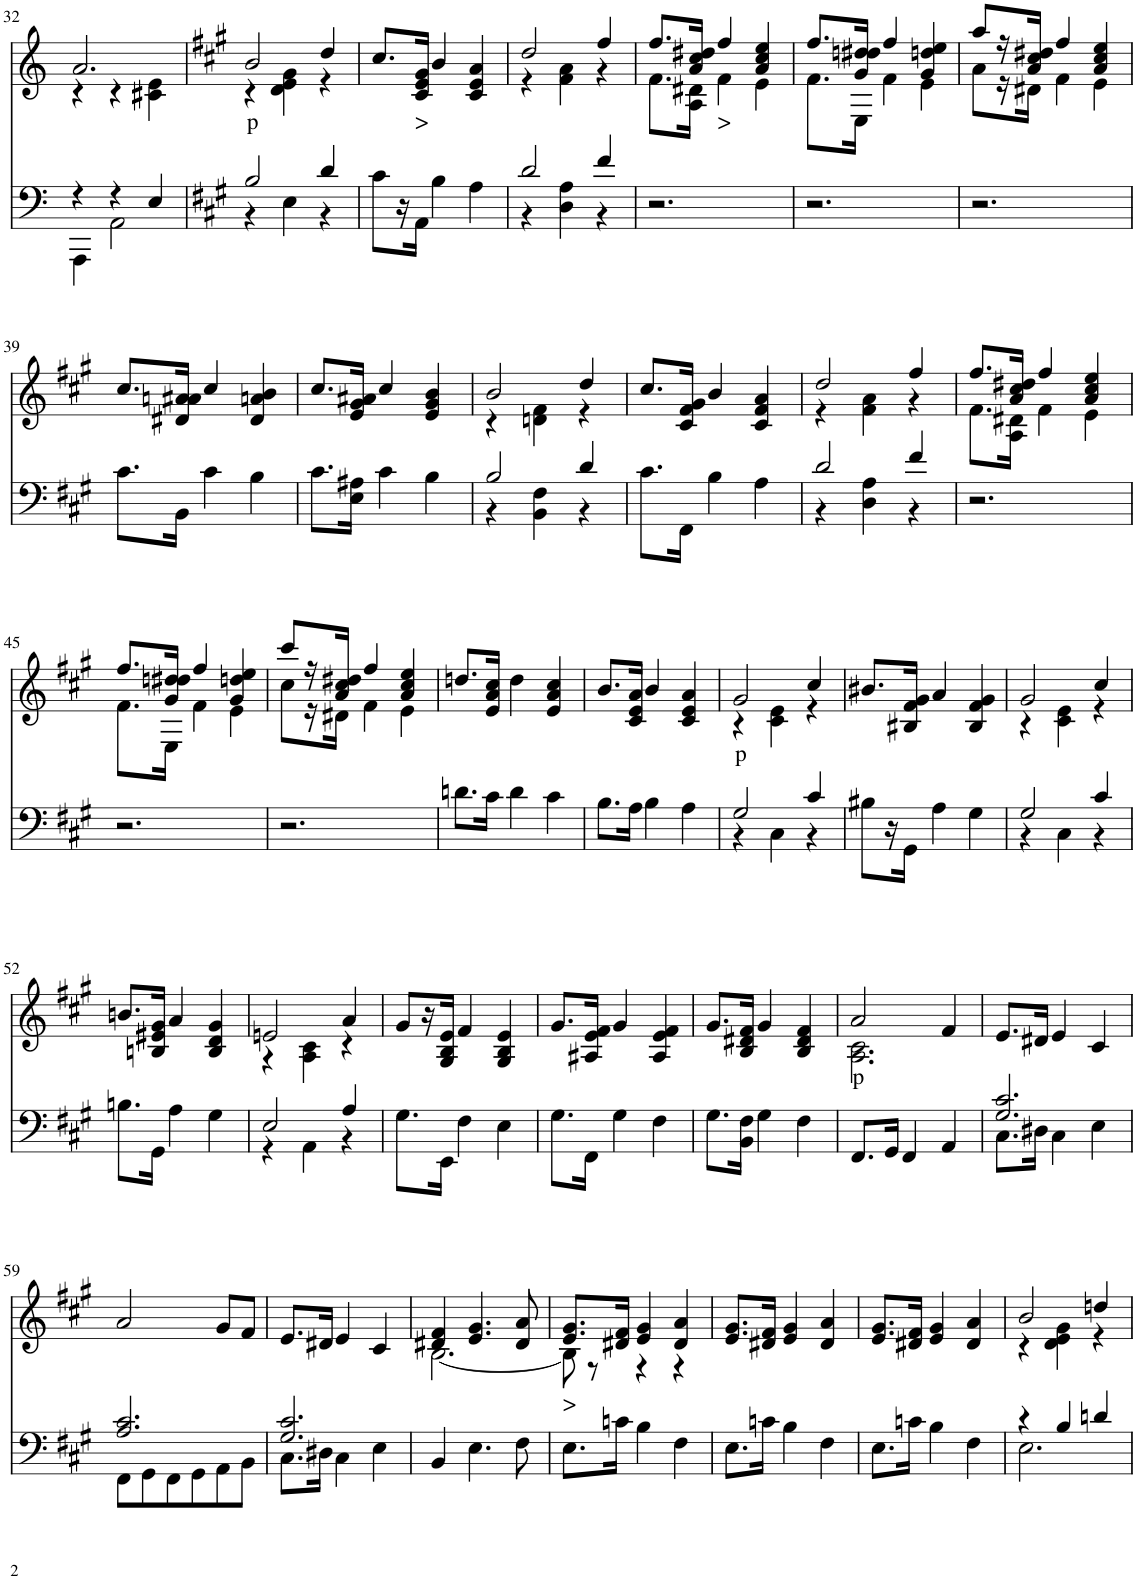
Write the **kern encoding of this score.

**kern	**kern	**text
*part2	*part1	*part1
*staff2	*staff1	*staff1
*I"Piano	*I"Piano	*
*I'Pno	*I'Pno	*
!!LO:PB:g=z
*clefF4	*clefG2	*
*k[]	*k[]	*
*M3/4	*M3/4	*
=32	=32	=32
*^	*^	*
4r	4AAA\	2.a/	4r	.
4r	2AA\	.	4r	.
4E/	.	.	4c#X\ 4e\	.
=33	=33	=33	=33	=33
*k[f#c#g#]	*	*k[f#c#g#]	*	*
!	!	!	!	!LO:LY:b
2B/	4r	2b/	4r	p
.	4E\	.	4d\ 4e\ 4g#\	.
4d/	4r	4dd/	4r	.
*v	*v	*	*	*
*	*v	*v	*
=34	=34	=34
8c#\L	8.cc#/L	.
16r	.	.
!	!	!LO:LY:b
16AA\JJ	16c#/ 16e/ 16g#/Jk	>
4B\	4b/	.
4A\	4c#/ 4e/ 4a/	.
=35	=35	=35
*^	*^	*
2d/	4r	2dd/	4r	.
.	4D\ 4A\	.	4f#\ 4a\	.
4f#/	4r	4ff#/	4r	.
*v	*v	*	*	*
=36	=36	=36	=36
2.r	8.ff#/L	8.f#\L	.
.	16a/ 16cc#/ 16dd#X/Jk	16A\ 16d#X\Jk	.
!	!	!	!LO:LY:b
.	4ff#/	4f#\	>
.	4a/ 4cc#/ 4ee/	4e\	.
=37	=37	=37	=37
2.r	8.ff#/L	8.f#\L	.
.	16g#/ 16ddn/ 16dd#X/Jk	16E\Jk	.
.	4ff#/	4f#\	.
.	4g#/ 4ddn/ 4ee/	4e\	.
=38	=38	=38	=38
2.r	8aa/L	8a\L	.
.	16r	16r	.
.	16a/ 16cc#/ 16dd#X/JJ	16d#X\JJ	.
.	4ff#/	4f#\	.
.	4a/ 4cc#/ 4ee/	4e\	.
*	*v	*v	*
!!LO:LB:g=z
=39	=39	=39
8.c#\L	8.cc#/L	.
16BB\Jk	16d#X/ 16an/ 16a#X/Jk	.
4c#\	4cc#/	.
4B\	4d#/ 4an/ 4b/	.
=40	=40	=40
8.c#\L	8.cc#/L	.
16E\ 16A#X\Jk	16e/ 16g#/ 16a#X/Jk	.
4c#\	4cc#/	.
4B\	4e/ 4g#/ 4b/	.
=41	=41	=41
*^	*^	*
2B/	4r	2b/	4r	.
.	4BB\ 4F#\	.	4dn\ 4f#\	.
4d/	4r	4dd/	4r	.
*v	*v	*	*	*
*	*v	*v	*
=42	=42	=42
8.c#\L	8.cc#/L	.
16FF#\Jk	16c#/ 16f#/ 16g#/Jk	.
4B\	4b/	.
4A\	4c#/ 4f#/ 4a/	.
=43	=43	=43
*^	*^	*
2d/	4r	2dd/	4r	.
.	4D\ 4A\	.	4f#\ 4a\	.
4f#/	4r	4ff#/	4r	.
*v	*v	*	*	*
=44	=44	=44	=44
2.r	8.ff#/L	8.f#\L	.
.	16a/ 16cc#/ 16dd#X/Jk	16A\ 16d#X\Jk	.
.	4ff#/	4f#\	.
.	4a/ 4cc#/ 4ee/	4e\	.
!!LO:LB:g=z	!!
=45	=45	=45	=45
2.r	8.ff#/L	8.f#\L	.
.	16g#/ 16ddn/ 16dd#X/Jk	16E\Jk	.
.	4ff#/	4f#\	.
.	4g#/ 4ddn/ 4ee/	4e\	.
=46	=46	=46	=46
2.r	8ccc#/L	8cc#\L	.
.	16r	16r	.
.	16a/ 16cc#/ 16dd#X/JJ	16d#X\JJ	.
.	4ff#/	4f#\	.
.	4a/ 4cc#/ 4ee/	4e\	.
*	*v	*v	*
=47	=47	=47
8.dn\L	8.ddn/L	.
16c#\Jk	16e/ 16a/ 16cc#/Jk	.
4d\	4dd\	.
4c#\	4e/ 4a/ 4cc#/	.
=48	=48	=48
8.B\L	8.b/L	.
16A\Jk	16c#/ 16e/ 16a/Jk	.
4B\	4b/	.
4A\	4c#/ 4e/ 4a/	.
=49	=49	=49
*^	*^	*
!	!	!	!	!LO:LY:b
2G#/	4r	2g#/	4r	p
.	4C#\	.	4c#\ 4e\	.
4c#/	4r	4cc#/	4r	.
*v	*v	*	*	*
*	*v	*v	*
=50	=50	=50
8B#X\L	8.b#X/L	.
16r	.	.
16GG#\JJ	16B#X/ 16f#/ 16g#/Jk	.
4A\	4a/	.
4G#\	4B#/ 4f#/ 4g#/	.
=51	=51	=51
*^	*^	*
2G#/	4r	2g#/	4r	.
.	4C#\	.	4c#\ 4e\	.
4c#/	4r	4cc#/	4r	.
*v	*v	*	*	*
*	*v	*v	*
!!LO:LB:g=z
=52	=52	=52
8.Bn\L	8.bn/L	.
16GG#\Jk	16Bn/ 16e#X/ 16g#/Jk	.
4A\	4a/	.
4G#\	4B/ 4d/ 4g#/	.
=53	=53	=53
*^	*^	*
2E/	4r	2en/	4r	.
.	4AA\	.	4A\ 4c#\	.
4A/	4r	4a/	4r	.
*v	*v	*	*	*
*	*v	*v	*
=54	=54	=54
8.G#\L	8g#/L	.
.	16r	.
16EE\Jk	16G#/ 16B/ 16e/JJ	.
4F#\	4f#/	.
4E\	4G#/ 4B/ 4e/	.
=55	=55	=55
8.G#\L	8.g#/L	.
16FF#\Jk	16A#X/ 16e/ 16f#/Jk	.
4G#\	4g#/	.
4F#\	4A#/ 4e/ 4f#/	.
=56	=56	=56
8.G#\L	8.g#/L	.
16BB\ 16F#\Jk	16B/ 16d#X/ 16f#/Jk	.
4G#\	4g#/	.
4F#\	4B/ 4d#/ 4f#/	.
=57	=57	=57
*	*^	*
!	!	!	!LO:LY:b
8.FF#/L	2a/	2.A\ 2.c#\	p
16GG#/Jk	.	.	.
4FF#/	.	.	.
4AA/	4f#/	.	.
*	*v	*v	*
=58	=58	=58
*^	*	*
2.G#/ 2.c#/	8.C#\L	8.e/L	.
.	16D#X\Jk	16d#X/Jk	.
.	4C#\	4e/	.
.	4E\	4c#/	.
!!LO:LB:g=z
=59	=59	=59	=59
2.A/ 2.c#/	8FF#\L	2a/	.
.	8GG#\	.	.
.	8FF#\	.	.
.	8GG#\	.	.
.	8AA\	8g#/L	.
.	8BB\J	8f#/J	.
=60	=60	=60	=60
2.G#/ 2.c#/	8.C#\L	8.e/L	.
.	16D#X\Jk	16d#X/Jk	.
.	4C#\	4e/	.
.	4E\	4c#/	.
*v	*v	*	*
=61	=61	=61
*	*^	*
4BB/	4d#X/ 4f#/	[2.B\	.
4.E\	4.e/ 4.g#/	.	.
8F#\	8d#/ 8a/	.	.
=62	=62	=62	=62
!	!	!	!LO:LY:b
8.E\L	8.e/ 8.g#/L	8B\]	>
.	.	8r	.
16cn\Jk	16d#X/ 16f#/Jk	.	.
4B\	4e/ 4g#/	4r	.
4F#\	4d#/ 4a/	4r	.
*	*v	*v	*
=63	=63	=63
8.E\L	8.e/ 8.g#/L	.
16cn\Jk	16d#X/ 16f#/Jk	.
4B\	4e/ 4g#/	.
4F#\	4d#/ 4a/	.
=64	=64	=64
8.E\L	8.e/ 8.g#/L	.
16cn\Jk	16d#X/ 16f#/Jk	.
4B\	4e/ 4g#/	.
4F#\	4d#/ 4a/	.
=65	=65	=65
*^	*^	*
4r	2.E\	2b/	4r	.
4B/	.	.	4d\ 4e\ 4g#\	.
4dn/	.	4ddn/	4r	.
*v	*v	*	*	*
*	*v	*v	*
=	=	=
*-	*-	*-
